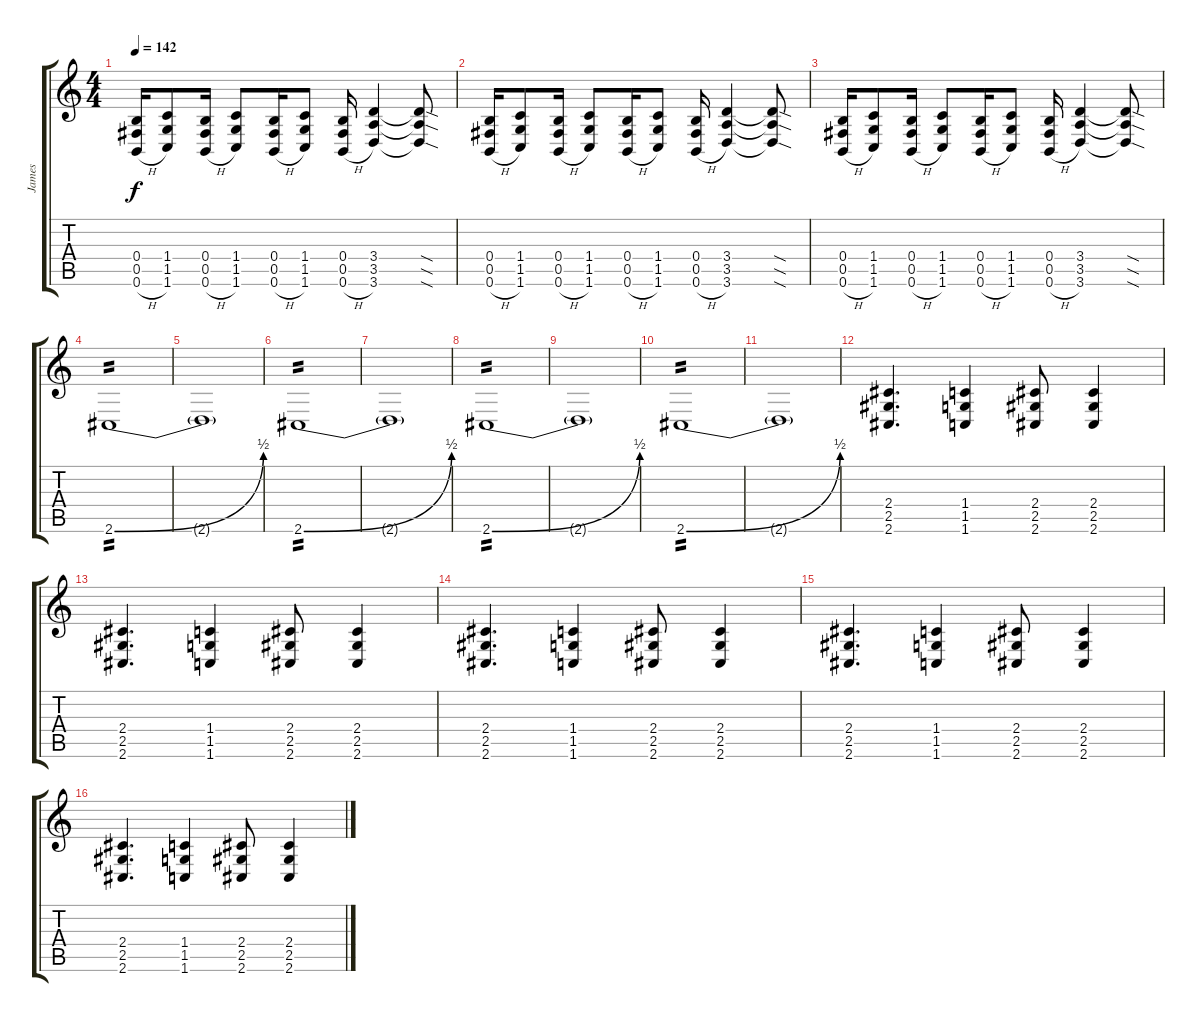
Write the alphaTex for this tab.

\track ("James" "James") {instrument overdrivenguitar}
\staff {score tabs}
\tuning (B3 Ab3 E3 B2 Gb2 B1) {hide}
\ts (4 4)
\tempo 142
\clef g2
\ks c
(0.4 0.5 0.6{h}).16{dy f} (1.4 1.5 1.6).8 (0.4 0.5 0.6{h}).16 (1.4 1.5 1.6).8 (0.4 0.5 0.6{h}).16 (1.4 1.5 1.6).8 (0.4 0.5 0.6{h}).16 (3.4 3.5 3.6).4 (3.4{sod t} 3.5{sod t} 3.6{sod t}).8 |
(0.4 0.5 0.6{h}).16 (1.4 1.5 1.6).8 (0.4 0.5 0.6{h}).16 (1.4 1.5 1.6).8 (0.4 0.5 0.6{h}).16 (1.4 1.5 1.6).8 (0.4 0.5 0.6{h}).16 (3.4 3.5 3.6).4 (3.4{sod t} 3.5{sod t} 3.6{sod t}).8 |
(0.4 0.5 0.6{h}).16 (1.4 1.5 1.6).8 (0.4 0.5 0.6{h}).16 (1.4 1.5 1.6).8 (0.4 0.5 0.6{h}).16 (1.4 1.5 1.6).8 (0.4 0.5 0.6{h}).16 (3.4 3.5 3.6).4 (3.4{sod t} 3.5{sod t} 3.6{sod t}).8 |
2.6{be (bend 0 0 60 2)}.1{tp 2} |
2.6{t}.1 |
2.6{be (bend 0 0 60 2)}.1{tp 2} |
2.6{t}.1 |
2.6{be (bend 0 0 60 2)}.1{tp 2} |
2.6{t}.1 |
2.6{be (bend 0 0 60 2)}.1{tp 2} |
2.6{t}.1 |
(2.4 2.5 2.6).4{d} (1.4 1.5 1.6).4 (2.4 2.5 2.6).8 (2.4 2.5 2.6).4 |
(2.4 2.5 2.6).4{d} (1.4 1.5 1.6).4 (2.4 2.5 2.6).8 (2.4 2.5 2.6).4 |
(2.4 2.5 2.6).4{d} (1.4 1.5 1.6).4 (2.4 2.5 2.6).8 (2.4 2.5 2.6).4 |
(2.4 2.5 2.6).4{d} (1.4 1.5 1.6).4 (2.4 2.5 2.6).8 (2.4 2.5 2.6).4 |
(2.4 2.5 2.6).4{d} (1.4 1.5 1.6).4 (2.4 2.5 2.6).8 (2.4 2.5 2.6).4
